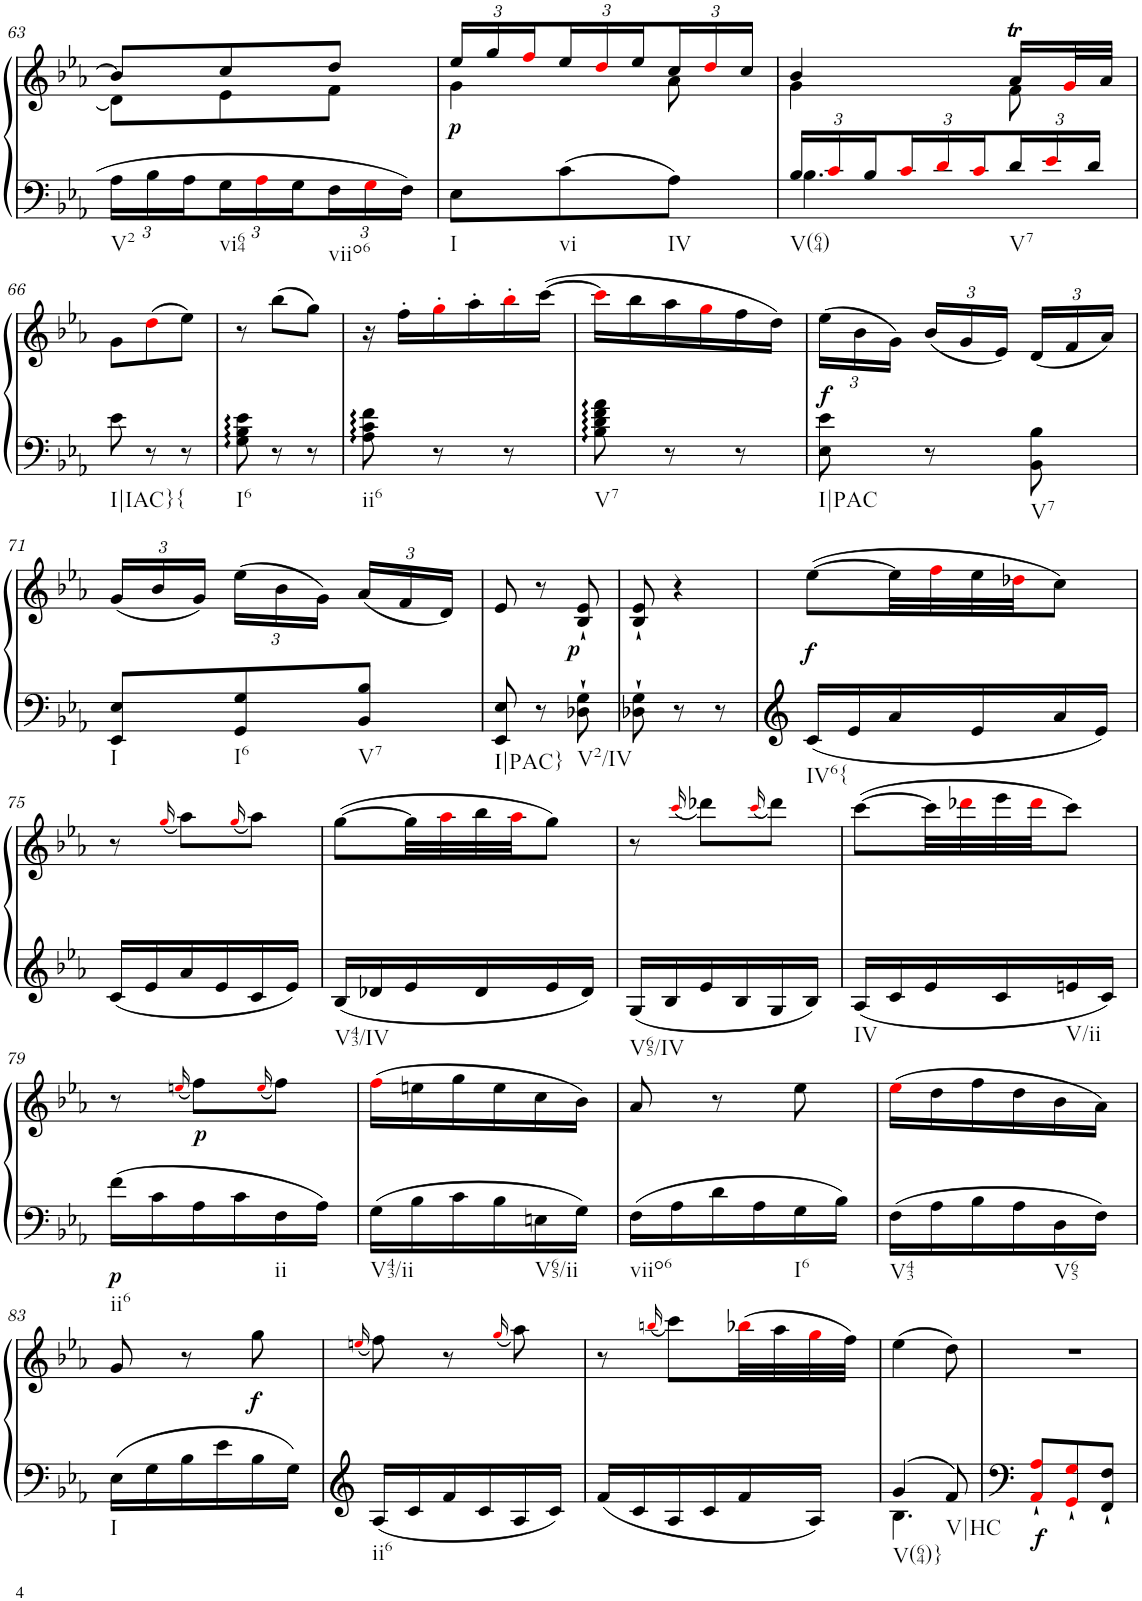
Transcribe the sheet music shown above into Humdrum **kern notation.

**kern	**kern	**dynam
*part1	*part1	*part1
*staff2	*staff1	*staff1/2
*I"Klavier linke Hand	*	*
!!LO:PB:g=z
*clefF4	*clefG2	*
*k[b-e-a-]	*k[b-e-a-]	*
*M3/8	*M3/8	*
*Xbrackettup	*	*
=63	=63	=63
*	*^	*
!LO:TX:b:t=V2	!	!	!
24A-\LL	8b-/L]	8d\L]	.
24B-\	.	.	.
24A-\	.	.	.
!LO:TX:b:t=vi64	!	!	!
24G\	8cc/	8e-\	.
24A-i\	.	.	.
24G\	.	.	.
!LO:TX:b:t=viio6	!	!	!
24F\	8dd/J	8f\J	.
24Gi\	.	.	.
24F\JJ	.	.	.
=64	=64	=64	=64
*	*Xbrackettup	*	*
!LO:TX:b:t=I	!	!	!
!	!	!	!LO:DY:b
8E-\L	24ee-/LL	4g\	p
.	24gg/	.	.
.	24ffi/	.	.
!LO:TX:b:t=vi	!	!	!
8c\	24ee-/	.	.
.	24ddi/	.	.
.	24ee-/	.	.
!LO:TX:b:t=IV	!	!	!
8A-\J	24cc/	8a-\	.
.	24ddi/	.	.
.	24cc/JJ	.	.
=65	=65	=65	=65
*^	*	*	*
!LO:TX:b:t=V(64)	!	!	!	!
24B-/LL	4.B-\	4b-/	4g\	.
24ci/	.	.	.	.
24B-/	.	.	.	.
24ci/	.	.	.	.
24di/	.	.	.	.
24ci/	.	.	.	.
!LO:TX:b:t=V7	!	!	!	!
24d/	.	16a-T/LL	8f\	.
24e-i/	.	.	.	.
.	.	32gi/L	.	.
24d/JJ	.	.	.	.
.	.	32a-/JJJ	.	.
*v	*v	*	*	*
*	*v	*v	*
!!LO:LB:g=z
=66	=66	=66
!LO:TX:b:t=I|IAC}{	!	!
8e-\	8g\L	.
8r	(8ddi\	.
8r	8ee-\J)	.
=67	=67	=67
!LO:TX:b:t=I6	!	!
8G\ 8B-\ 8e-\	8r	.
8r	(8bb-\L	.
8r	8gg\J)	.
=68	=68	=68
!LO:TX:b:t=ii6	!	!
8A-\ 8c\ 8f\	16r	.
.	16ff'\LL	.
8r	16gg'i\	.
.	16aa-'\	.
8r	16bb-'i\	.
.	([16ccc\JJ	.
=69	=69	=69
!LO:TX:b:t=V7	!	!
8B-\ 8d\ 8f\ 8a-\	16ccci\LL]	.
.	16bb-\	.
8r	16aa-\	.
.	16ggi\	.
8r	16ff\	.
.	16dd\JJ)	.
=70	=70	=70
!LO:TX:b:t=I|PAC	!	!
!	!	!LO:DY:a=2
8E-\ 8e-\	(24ee-\LL	f
.	24b-\	.
.	24g\JJ)	.
8r	(24b-/LL	.
.	24g/	.
.	24e-/JJ)	.
!LO:TX:b:t=V7	!	!
8BB-\ 8B-\	(24d/LL	.
.	24f/	.
.	24a-/JJ)	.
!!LO:LB:g=z
=71	=71	=71
!LO:TX:b:t=I	!	!
8EE-/ 8E-/L	(24g/LL	.
.	24b-/	.
.	24g/JJ)	.
!LO:TX:b:t=I6	!	!
8GG/ 8G/	(24ee-\LL	.
.	24b-\	.
.	24g\JJ)	.
!LO:TX:b:t=V7	!	!
8BB-/ 8B-/J	(24a-/LL	.
.	24f/	.
.	24d/JJ)	.
=72	=72	=72
!LO:TX:b:t=I|PAC}	!	!
8EE-/ 8E-/	8e-/	.
8r	8r	.
!LO:TX:b:t=V2/IV	!	!
!	!	!LO:DY:b
8D-X\` 8G\`	8B-/` 8e-/`	p
=73	=73	=73
8D-X\` 8G\`	8B-/` 8e-/`	.
8r	4r	.
8r	.	.
=74	=74	=74
!LO:TX:b:t=IV6{	!	!
!	!	!LO:DY:b
16c/LL	([8ee-\L	f
16e-/	.	.
16a-/	32ee-\LL]	.
.	32ffi\	.
16e-/	32ee-\	.
.	32dd-Xi\JJ	.
16a-/	8cc\J)	.
16e-/JJ	.	.
!!LO:LB:g=z
=75	=75	=75
16c/LL	8r	.
16e-/	.	.
.	(16qggi/	.
16a-/	8aa-\L)	.
16e-/	.	.
.	(16qggi/	.
16c/	8aa-\J)	.
16e-/JJ	.	.
=76	=76	=76
!LO:TX:b:t=V43/IV	!	!
16B-/LL	([8gg\L	.
16d-X/	.	.
16e-/	32gg\LL]	.
.	32aa-i\	.
16d-/	32bb-\	.
.	32aa-i\JJ	.
16e-/	8gg\J)	.
16d-/JJ	.	.
=77	=77	=77
!LO:TX:b:t=V65/IV	!	!
16G/LL	8r	.
16B-/	.	.
.	(16qccci/	.
16e-/	8ddd-X\L)	.
16B-/	.	.
.	(16qccci/	.
16G/	8ddd-\J)	.
16B-/JJ	.	.
=78	=78	=78
!LO:TX:b:t=IV	!	!
16A-/LL	([8ccc\L	.
16c/	.	.
16e-/	32ccc\LL]	.
.	32ddd-Xi\	.
16c/	32eee-\	.
.	32ddd-i\JJ	.
!LO:TX:b:t=V/ii	!	!
16en/	8ccc\J)	.
16c/JJ	.	.
!!LO:LB:g=z
=79	=79	=79
!LO:TX:b:t=ii6	!	!
!	!	!LO:DY:b=2
16f\LL	8r	p
16c\	.	.
.	(16qeeni/	.
!	!	!LO:DY:b
16A-\	8ff\L)	p
16c\	.	.
.	(16qeei/	.
!LO:TX:b:t=ii	!	!
16F\	8ff\J)	.
16A-\JJ	.	.
=80	=80	=80
!LO:TX:b:t=V43/ii	!	!
16G\LL	(16ffi\LL	.
16B-\	16een\	.
16c\	16gg\	.
16B-\	16ee\	.
!LO:TX:b:t=V65/ii	!	!
16En\	16cc\	.
16G\JJ	16b-\JJ)	.
=81	=81	=81
!LO:TX:b:t=viio6	!	!
16F\LL	8a-/	.
16A-\	.	.
16d\	8r	.
16A-\	.	.
!LO:TX:b:t=I6	!	!
16G\	8ee-\	.
16B-\JJ	.	.
=82	=82	=82
!LO:TX:b:t=V43	!	!
16F\LL	(16ee-i\LL	.
16A-\	16dd\	.
16B-\	16ff\	.
16A-\	16dd\	.
!LO:TX:b:t=V65	!	!
16D\	16b-\	.
16F\JJ	16a-\JJ)	.
!!LO:LB:g=z
=83	=83	=83
!LO:TX:b:t=I	!	!
16E-\LL	8g/	.
16G\	.	.
16B-\	8r	.
16e-\	.	.
!	!	!LO:DY:b
16B-\	8gg\	f
16G\JJ	.	.
=84	=84	=84
.	(16qeeni/	.
!LO:TX:b:t=ii6	!	!
16A-/LL	8ff\)	.
16c/	.	.
16f/	8r	.
16c/	.	.
.	(16qggi/	.
16A-/	8aa-\)	.
16c/JJ	.	.
=85	=85	=85
16f/LL	8r	.
16c/	.	.
.	(16qbbni/	.
16A-/	8ccc\L)	.
16c/	.	.
16f/	(32bb-Xi\LL	.
.	32aa-\	.
16A-/JJ	32ggi\	.
.	32ff\JJJ)	.
=86	=86	=86
*^	*	*
!LO:TX:b:t=V(64)}	!	!	!
4g/	4.B-\	(4ee-\	.
!LO:TX:b:t=V|HC	!	!	!
8f/	.	8dd\)	.
*v	*v	*	*
=87	=87	=87
!	!	!LO:DY:b=2
8AA-i/` 8A-i/`L	4.r	f
8GGi/` 8Gi/`	.	.
8FF/` 8F/`J	.	.
=	=	=
*-	*-	*-
